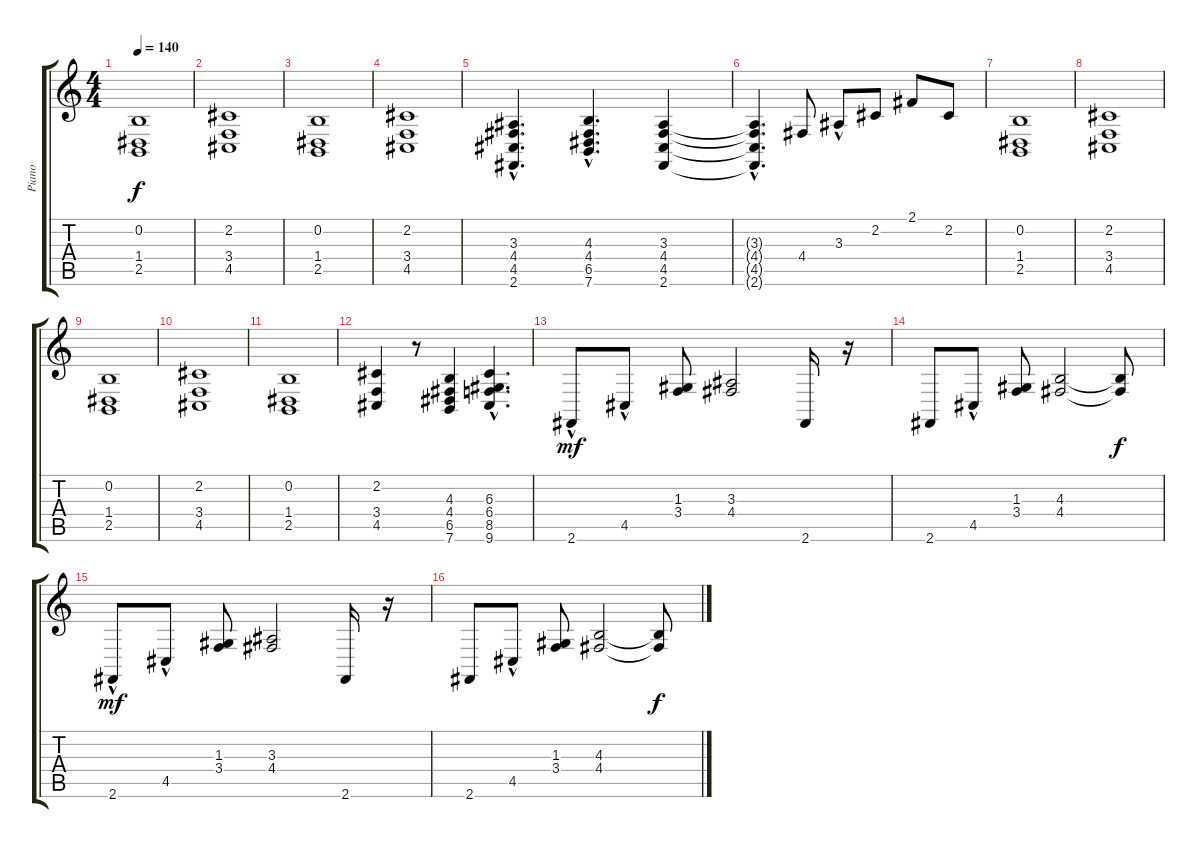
\track ("Piano" "Piano") {instrument acousticgrandpiano}
\staff {score tabs}
\tuning (E4 B3 G3 D3 A2 E2) {hide}
\ts (4 4)
\tempo 140
\clef g2
\ks c
(0.2 1.4 2.5).1{dy f} |
(2.2 3.4 4.5).1 |
(0.2 1.4 2.5).1 |
(2.2 3.4 4.5).1 |
(3.3{hac} 4.4{hac} 4.5{hac} 2.6{hac}).4{d} (4.3{hac} 4.4{hac} 6.5{hac} 7.6{hac}).4{d} (3.3 4.4 4.5 2.6).4 |
(3.3{hac t} 4.4{hac t} 4.5{hac t} 2.6{hac t}).4{d} 4.4.8 3.3{hac}.8 2.2.8 2.1.8 2.2.8 |
(0.2 1.4 2.5).1 |
(2.2 3.4 4.5).1 |
(0.2 1.4 2.5).1 |
(2.2 3.4 4.5).1 |
(0.2 1.4 2.5).1 |
(2.2 3.4 4.5).4 r.8 (4.3 4.4 6.5 7.6).4 (6.3{hac} 6.4{hac} 8.5{hac} 9.6{hac}).4{d} |
2.6{hac}.8{dy mf} 4.5{hac}.8 (1.3 3.4).8 (3.3 4.4).2 2.6.16 r.16 |
2.6.8 4.5{hac}.8 (1.3 3.4).8 (4.3 4.4).2 (4.3{t} 4.4{t}).8{dy f} |
2.6{hac}.8{dy mf} 4.5{hac}.8 (1.3 3.4).8 (3.3 4.4).2 2.6.16 r.16 |
2.6.8 4.5{hac}.8 (1.3 3.4).8 (4.3 4.4).2 (4.3{t} 4.4{t}).8{dy f}
